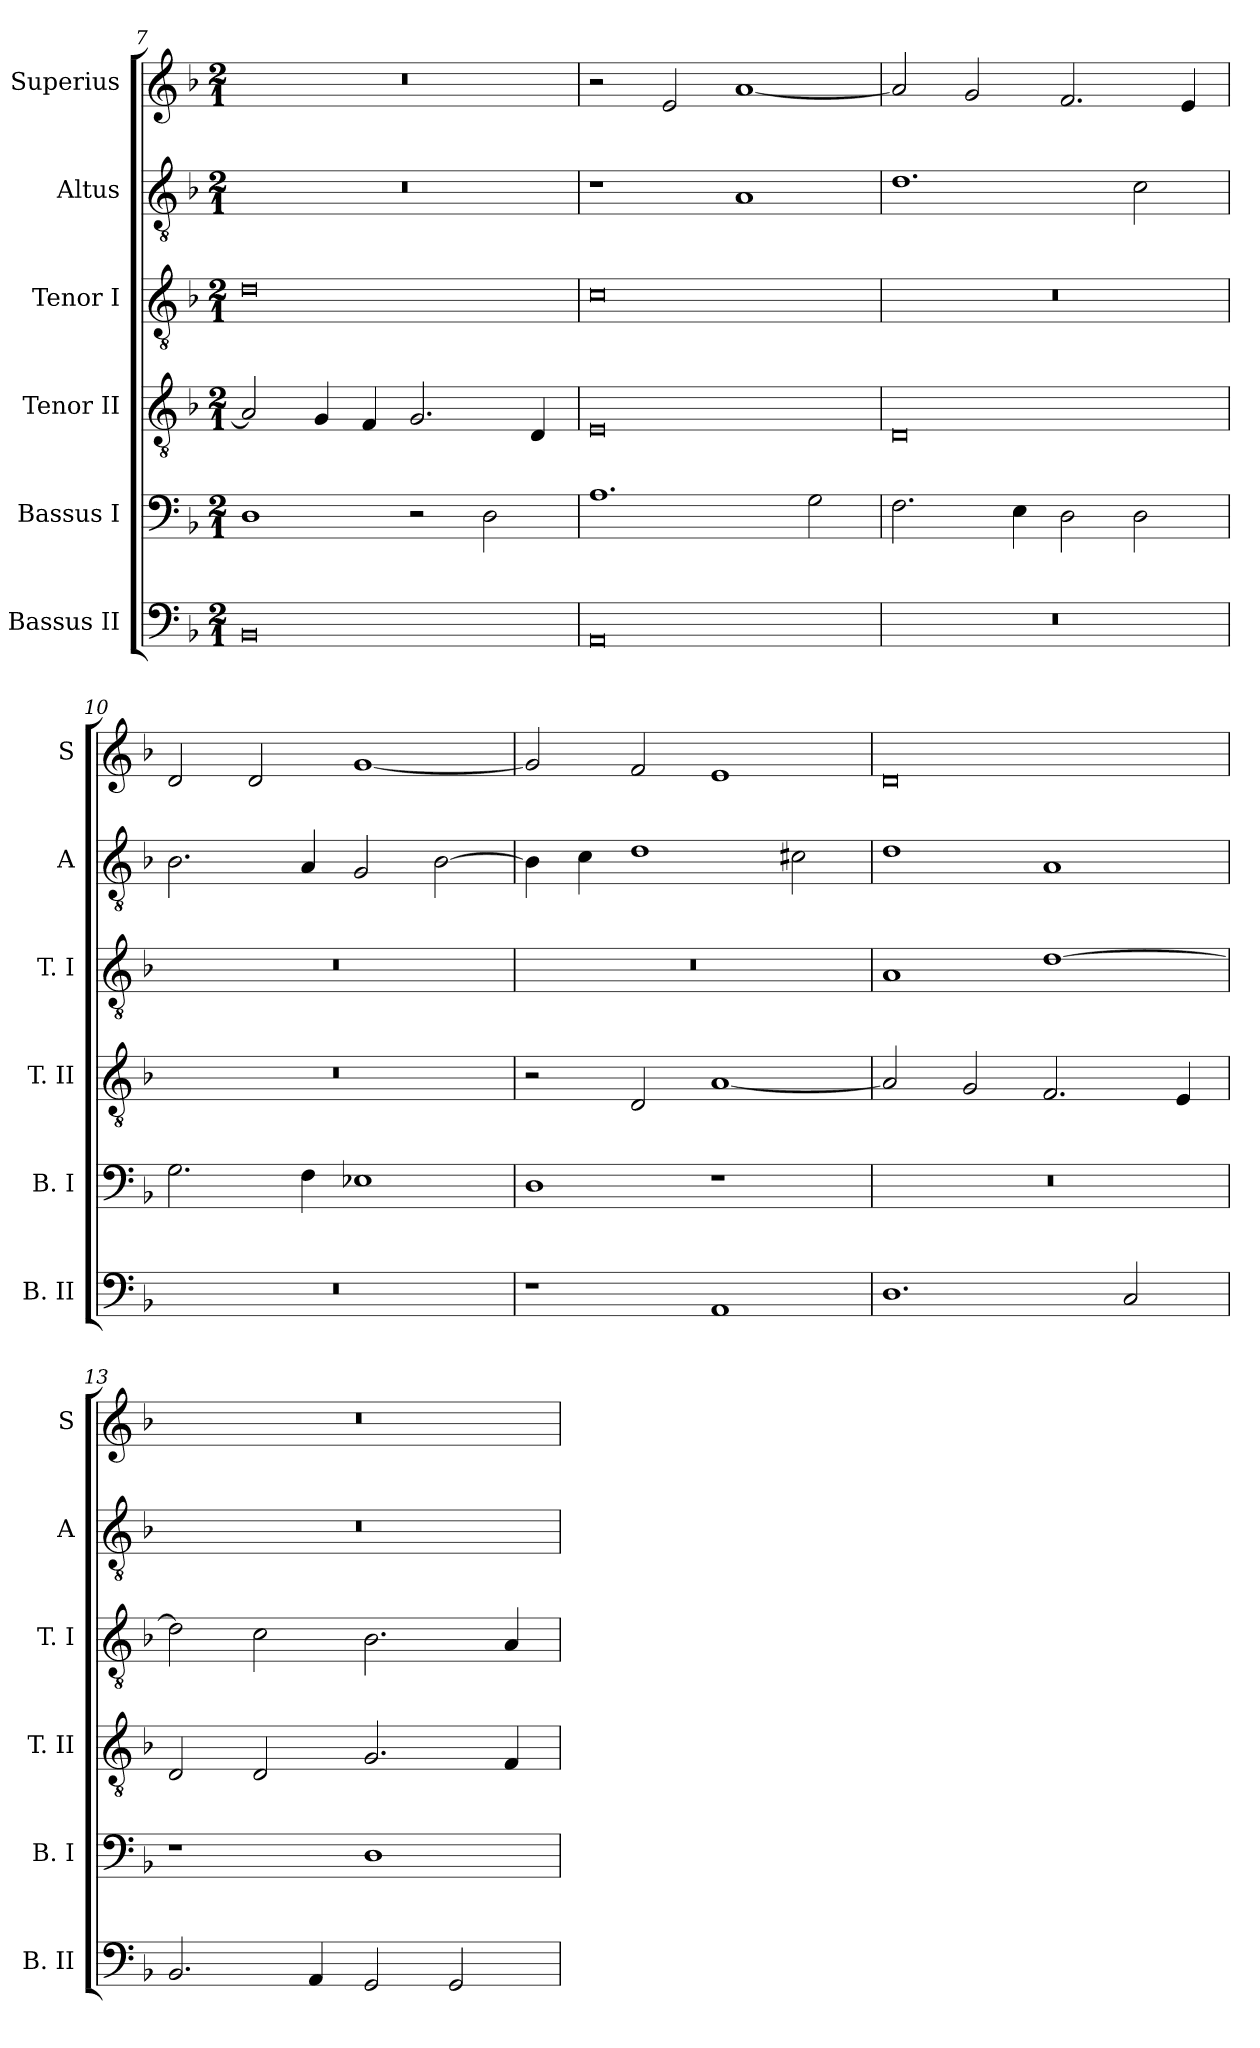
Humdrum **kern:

**kern	**kern	**kern	**kern	**kern	**kern
*part6	*part5	*part4	*part3	*part2	*part1
*staff6	*staff5	*staff4	*staff3	*staff2	*staff1
*I"Bassus II	*I"Bassus I	*I"Tenor II	*I"Tenor I	*I"Altus	*I"Superius
*I'B. II	*I'B. I	*I'T. II	*I'T. I	*I'A	*I'S
*clefF4	*clefF4	*clefGv2	*clefGv2	*clefGv2	*clefG2
*k[b-]	*k[b-]	*k[b-]	*k[b-]	*k[b-]	*k[b-]
*F:	*F:	*F:	*F:	*F:	*F:
*M2/1	*M2/1	*M2/1	*M2/1	*M2/1	*M2/1
=7	=7	=7	=7	=7	=7
0BB-	1D	2A]	0d	0r	0r
.	.	4G	.	.	.
.	.	4F	.	.	.
.	2r	2.G	.	.	.
.	2D	.	.	.	.
.	.	4D	.	.	.
=8	=8	=8	=8	=8	=8
0AA	1.A	0E	0c	1r	2r
.	.	.	.	.	2e
.	.	.	.	1A	[1a
.	2G	.	.	.	.
=9	=9	=9	=9	=9	=9
0r	2.F	0D	0r	1.d	2a]
.	.	.	.	.	2g
.	4E	.	.	.	.
.	2D	.	.	.	2.f
.	2D	.	.	2c	.
.	.	.	.	.	4e
=10	=10	=10	=10	=10	=10
0r	2.G	0r	0r	2.B-	2d
.	.	.	.	.	2d
.	4F	.	.	4A	.
.	1E-X	.	.	2G	[1g
.	.	.	.	[2B-	.
=11	=11	=11	=11	=11	=11
1r	1D	2r	0r	4B-]	2g]
.	.	.	.	4c	.
.	.	2D	.	1d	2f
1AA	1r	[1A	.	.	1e
.	.	.	.	2c#X	.
=12	=12	=12	=12	=12	=12
1.D	0r	2A]	1A	1d	0d
.	.	2G	.	.	.
.	.	2.F	[1d	1A	.
2C	.	.	.	.	.
.	.	4E	.	.	.
=13	=13	=13	=13	=13	=13
2.BB-	1r	2D	2d]	0r	0r
.	.	2D	2c	.	.
4AA	.	.	.	.	.
2GG	1D	2.G	2.B-	.	.
2GG	.	.	.	.	.
.	.	4F	4A	.	.
=	=	=	=	=	=
*-	*-	*-	*-	*-	*-
